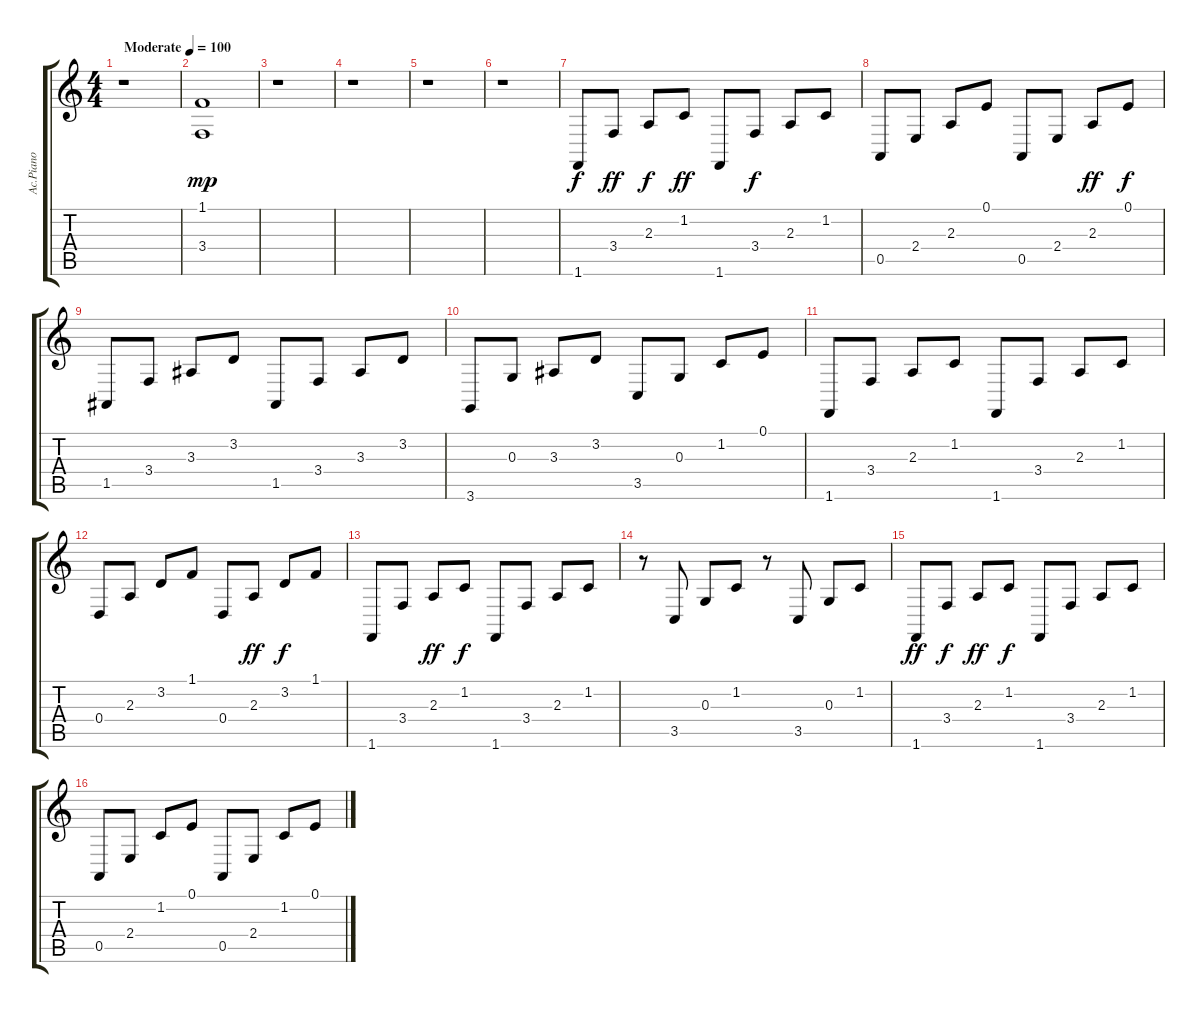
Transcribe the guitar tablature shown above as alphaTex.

\track ("Ac.Piano" "Ac.Piano") {instrument acousticgrandpiano}
\staff {score tabs}
\tuning (E4 B3 G3 D3 A2 E2) {hide}
\ts (4 4)
\tempo (100 "Moderate")
\clef g2
\ks c
r.1{dy mp instrument acousticgrandpiano} |
(1.1 3.4).1 |
r.1 |
r.1 |
r.1 |
r.1 |
1.6.8{dy f} 3.4.8{dy ff} 2.3.8{dy f} 1.2.8{dy ff} 1.6.8 3.4.8{dy f} 2.3.8 1.2.8 |
0.5.8 2.4.8 2.3.8 0.1.8 0.5.8 2.4.8 2.3.8{dy ff} 0.1.8{dy f} |
1.5.8 3.4.8 3.3.8 3.2.8 1.5.8 3.4.8 3.3.8 3.2.8 |
3.6.8 0.3.8 3.3.8 3.2.8 3.5.8 0.3.8 1.2.8 0.1.8 |
1.6.8 3.4.8 2.3.8 1.2.8 1.6.8 3.4.8 2.3.8 1.2.8 |
0.4.8 2.3.8 3.2.8 1.1.8 0.4.8 2.3.8{dy ff} 3.2.8{dy f} 1.1.8 |
1.6.8 3.4.8 2.3.8{dy ff} 1.2.8{dy f} 1.6.8 3.4.8 2.3.8 1.2.8 |
r.8 3.5.8 0.3.8 1.2.8 r.8 3.5.8 0.3.8 1.2.8 |
1.6.8{dy ff} 3.4.8{dy f} 2.3.8{dy ff} 1.2.8{dy f} 1.6.8 3.4.8 2.3.8 1.2.8 |
0.5.8 2.4.8 1.2.8 0.1.8 0.5.8 2.4.8 1.2.8 0.1.8
